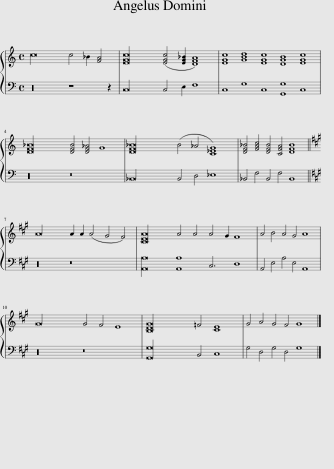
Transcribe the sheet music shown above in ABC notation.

X:1
%%score { 1 | 2 }
L:1/8
M:4/4
I:linebreak $
K:C
V:1 treble
V:2 bass
V:1
 c32 c4 _B2 [FA]4 | [EGc]32 ([EGc]4 [EG_B]2 [DFA]8) | [EGc]8 [GBd]8 [EGc]8 [DGB]8 [EGc]8 |$ [DF_B]32 [DFB]4 [DF_A]4 G8 | [DF_B]32 (B4 _A4 [C_EG]8) | %5
 [DF_B]4 [FAc]4 [DFB]4 [CFA]4 [DFB]8 ||$[K:A] A32 A2 A2 (A4 G4 F4) | [CEA]32 A4 A4 A4 G2 F8 | A4 B4 A4 G4 A8 |$ G32 G4 F4 E8 | %10
 [B,DG]32 =F4 [CE]8 | G4 A4 G4 F4 G8 |] %12
V:2
 z32 z8 z2 | C,32 C,4 E,2 F,8 | C,8 G,8 C,8 [G,,G,]8 C,8 |$ z32 z16 | _B,,32 B,,4 D,4 _E,8 | %5
 _B,,4 F,4 B,,4 F,4 B,,8 ||$[K:A] z32 z16 | [A,,A,]32 [A,,A,]8 C,6 D,8 | A,,4 E,4 A,4 E,4 A,,8 |$ z32 z16 | %10
 [G,,G,]32 B,,4 C,8 | G,4 D,4 G,4 D,4 G,8 |] %12
